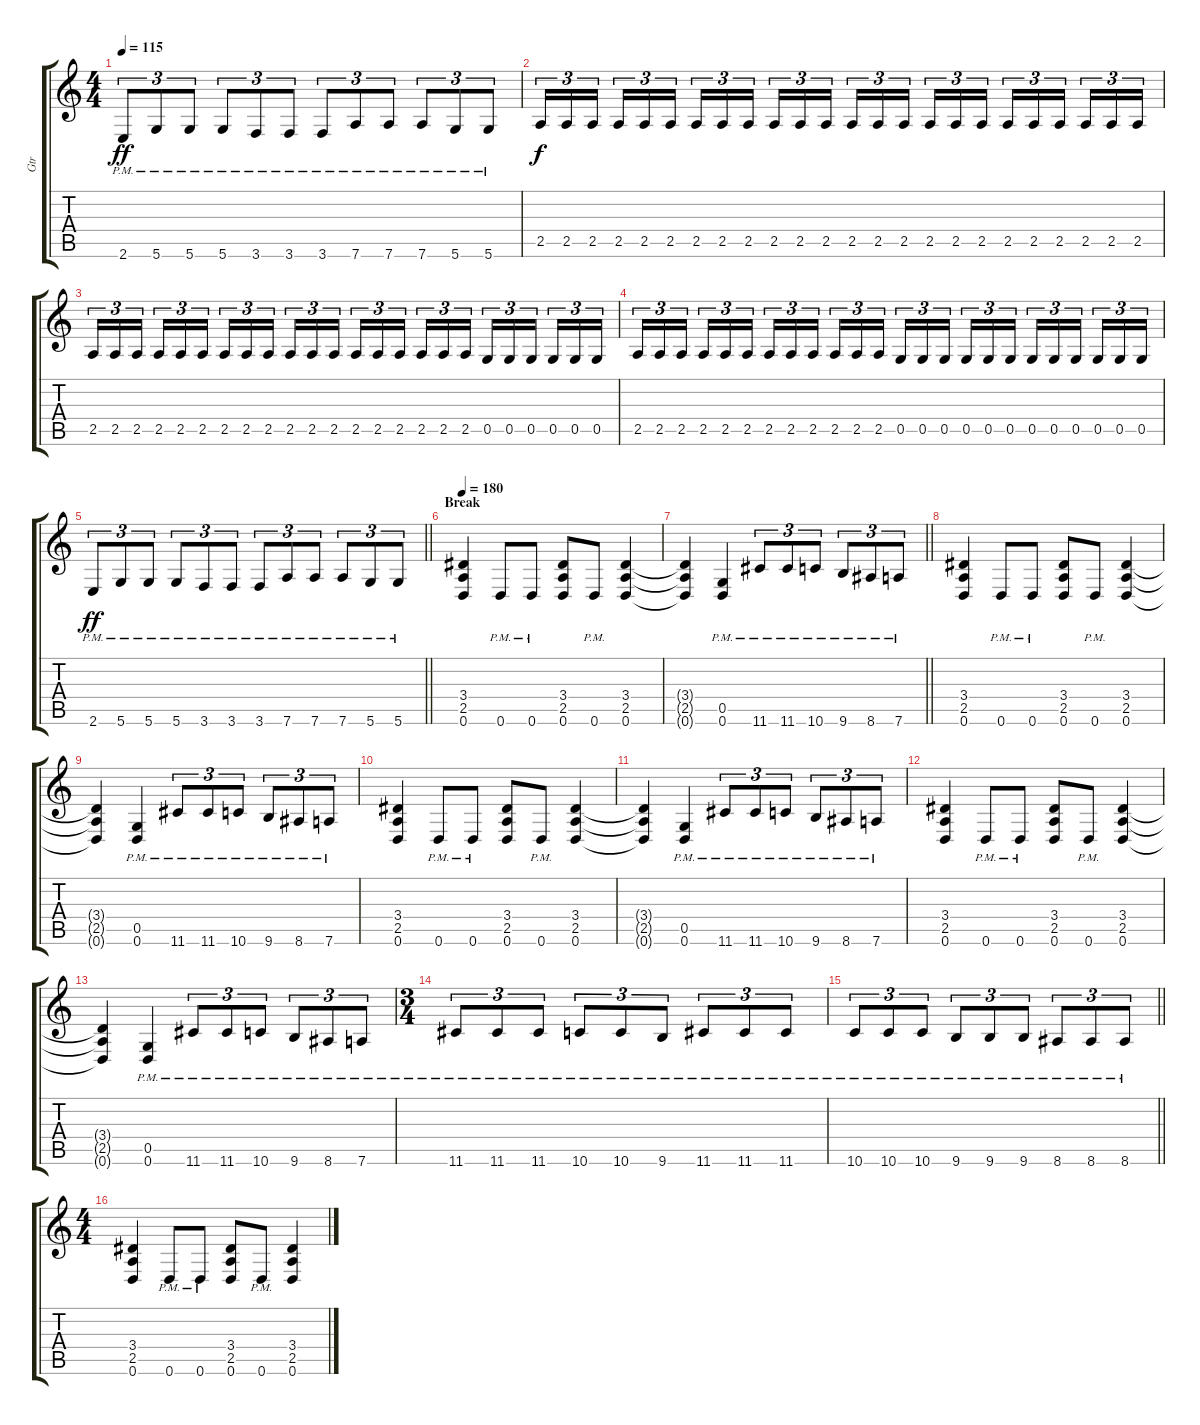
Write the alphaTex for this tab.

\track ("Gtr" "Gtr") {instrument distortionguitar}
\staff {score tabs}
\tuning (D4 A3 F3 C3 G2 D2) {hide}
\ts (4 4)
\tempo 115
\clef g2
\ks c
2.6{pm}.8{tu (3 2) dy ff} 5.6{pm}.8{tu (3 2)} 5.6{pm}.8{tu (3 2)} 5.6{pm}.8{tu (3 2)} 3.6{pm}.8{tu (3 2)} 3.6{pm}.8{tu (3 2)} 3.6{pm}.8{tu (3 2)} 7.6{pm}.8{tu (3 2)} 7.6{pm}.8{tu (3 2)} 7.6{pm}.8{tu (3 2)} 5.6{pm}.8{tu (3 2)} 5.6{pm}.8{tu (3 2)} |
2.5.16{tu (3 2) dy f} 2.5.16{tu (3 2)} 2.5.16{tu (3 2) beam splitsecondary} 2.5.16{tu (3 2)} 2.5.16{tu (3 2)} 2.5.16{tu (3 2)} 2.5.16{tu (3 2)} 2.5.16{tu (3 2)} 2.5.16{tu (3 2) beam splitsecondary} 2.5.16{tu (3 2)} 2.5.16{tu (3 2)} 2.5.16{tu (3 2)} 2.5.16{tu (3 2)} 2.5.16{tu (3 2)} 2.5.16{tu (3 2) beam splitsecondary} 2.5.16{tu (3 2)} 2.5.16{tu (3 2)} 2.5.16{tu (3 2)} 2.5.16{tu (3 2)} 2.5.16{tu (3 2)} 2.5.16{tu (3 2) beam splitsecondary} 2.5.16{tu (3 2)} 2.5.16{tu (3 2)} 2.5.16{tu (3 2)} |
2.5.16{tu (3 2)} 2.5.16{tu (3 2)} 2.5.16{tu (3 2) beam splitsecondary} 2.5.16{tu (3 2)} 2.5.16{tu (3 2)} 2.5.16{tu (3 2)} 2.5.16{tu (3 2)} 2.5.16{tu (3 2)} 2.5.16{tu (3 2) beam splitsecondary} 2.5.16{tu (3 2)} 2.5.16{tu (3 2)} 2.5.16{tu (3 2)} 2.5.16{tu (3 2)} 2.5.16{tu (3 2)} 2.5.16{tu (3 2) beam splitsecondary} 2.5.16{tu (3 2)} 2.5.16{tu (3 2)} 2.5.16{tu (3 2)} 0.5.16{tu (3 2)} 0.5.16{tu (3 2)} 0.5.16{tu (3 2) beam splitsecondary} 0.5.16{tu (3 2)} 0.5.16{tu (3 2)} 0.5.16{tu (3 2)} |
2.5.16{tu (3 2)} 2.5.16{tu (3 2)} 2.5.16{tu (3 2) beam splitsecondary} 2.5.16{tu (3 2)} 2.5.16{tu (3 2)} 2.5.16{tu (3 2)} 2.5.16{tu (3 2)} 2.5.16{tu (3 2)} 2.5.16{tu (3 2) beam splitsecondary} 2.5.16{tu (3 2)} 2.5.16{tu (3 2)} 2.5.16{tu (3 2)} 0.5.16{tu (3 2)} 0.5.16{tu (3 2)} 0.5.16{tu (3 2) beam splitsecondary} 0.5.16{tu (3 2)} 0.5.16{tu (3 2)} 0.5.16{tu (3 2)} 0.5.16{tu (3 2)} 0.5.16{tu (3 2)} 0.5.16{tu (3 2) beam splitsecondary} 0.5.16{tu (3 2)} 0.5.16{tu (3 2)} 0.5.16{tu (3 2)} |
\barLineRight lightlight
2.6{pm}.8{tu (3 2) dy ff} 5.6{pm}.8{tu (3 2)} 5.6{pm}.8{tu (3 2)} 5.6{pm}.8{tu (3 2)} 3.6{pm}.8{tu (3 2)} 3.6{pm}.8{tu (3 2)} 3.6{pm}.8{tu (3 2)} 7.6{pm}.8{tu (3 2)} 7.6{pm}.8{tu (3 2)} 7.6{pm}.8{tu (3 2)} 5.6{pm}.8{tu (3 2)} 5.6{pm}.8{tu (3 2)} |
\section ("" "Break")
\tempo 180
(3.4 2.5 0.6).4 0.6{pm}.8 0.6{pm}.8 (3.4 2.5 0.6).8 0.6{pm}.8 (3.4 2.5 0.6).4 |
\barLineRight lightlight
(3.4{t} 2.5{t} 0.6{t}).4 (0.5{pm} 0.6{pm}).4 11.6{pm}.8{tu (3 2)} 11.6{pm}.8{tu (3 2)} 10.6{pm}.8{tu (3 2)} 9.6{pm}.8{tu (3 2)} 8.6{pm}.8{tu (3 2)} 7.6{pm}.8{tu (3 2)} |
(3.4 2.5 0.6).4 0.6{pm}.8 0.6{pm}.8 (3.4 2.5 0.6).8 0.6{pm}.8 (3.4 2.5 0.6).4 |
(3.4{t} 2.5{t} 0.6{t}).4 (0.5{pm} 0.6{pm}).4 11.6{pm}.8{tu (3 2)} 11.6{pm}.8{tu (3 2)} 10.6{pm}.8{tu (3 2)} 9.6{pm}.8{tu (3 2)} 8.6{pm}.8{tu (3 2)} 7.6{pm}.8{tu (3 2)} |
(3.4 2.5 0.6).4 0.6{pm}.8 0.6{pm}.8 (3.4 2.5 0.6).8 0.6{pm}.8 (3.4 2.5 0.6).4 |
(3.4{t} 2.5{t} 0.6{t}).4 (0.5{pm} 0.6{pm}).4 11.6{pm}.8{tu (3 2)} 11.6{pm}.8{tu (3 2)} 10.6{pm}.8{tu (3 2)} 9.6{pm}.8{tu (3 2)} 8.6{pm}.8{tu (3 2)} 7.6{pm}.8{tu (3 2)} |
(3.4 2.5 0.6).4 0.6{pm}.8 0.6{pm}.8 (3.4 2.5 0.6).8 0.6{pm}.8 (3.4 2.5 0.6).4 |
(3.4{t} 2.5{t} 0.6{t}).4 (0.5{pm} 0.6{pm}).4 11.6{pm}.8{tu (3 2)} 11.6{pm}.8{tu (3 2)} 10.6{pm}.8{tu (3 2)} 9.6{pm}.8{tu (3 2)} 8.6{pm}.8{tu (3 2)} 7.6{pm}.8{tu (3 2)} |
\ts (3 4)
11.6{pm}.8{tu (3 2)} 11.6{pm}.8{tu (3 2)} 11.6{pm}.8{tu (3 2)} 10.6{pm}.8{tu (3 2)} 10.6{pm}.8{tu (3 2)} 9.6{pm}.8{tu (3 2)} 11.6{pm}.8{tu (3 2)} 11.6{pm}.8{tu (3 2)} 11.6{pm}.8{tu (3 2)} |
\barLineRight lightlight
10.6{pm}.8{tu (3 2)} 10.6{pm}.8{tu (3 2)} 10.6{pm}.8{tu (3 2)} 9.6{pm}.8{tu (3 2)} 9.6{pm}.8{tu (3 2)} 9.6{pm}.8{tu (3 2)} 8.6{pm}.8{tu (3 2)} 8.6{pm}.8{tu (3 2)} 8.6{pm}.8{tu (3 2)} |
\ts (4 4)
(3.4 2.5 0.6).4 0.6{pm}.8 0.6{pm}.8 (3.4 2.5 0.6).8 0.6{pm}.8 (3.4 2.5 0.6).4
